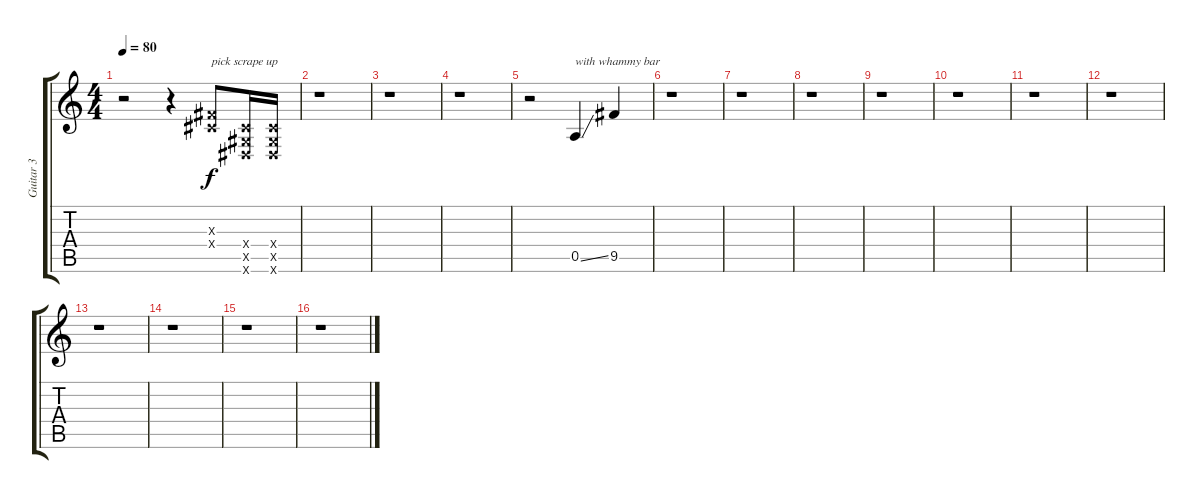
\track ("Guitar 3" "Guitar 3") {instrument overdrivenguitar}
\staff {score tabs}
\tuning (E4 B3 G3 D3 A2 E2) {hide}
\ts (4 4)
\tempo 80
\clef g2
\ks c
r.2{dy f} r.4 (-1.3{x} -1.4{x}).8{txt "pick scrape up"} (-1.4{x} -1.5{x} -1.6{x}).16 (-1.4{x} -1.5{x} -1.6{x}).16 |
r.1 |
r.1 |
r.1 |
r.2 0.5{ss}.4{txt "with whammy bar"} 9.5.4 |
r.1 |
r.1 |
r.1 |
r.1 |
r.1 |
r.1 |
r.1 |
r.1 |
r.1 |
r.1 |
r.1
